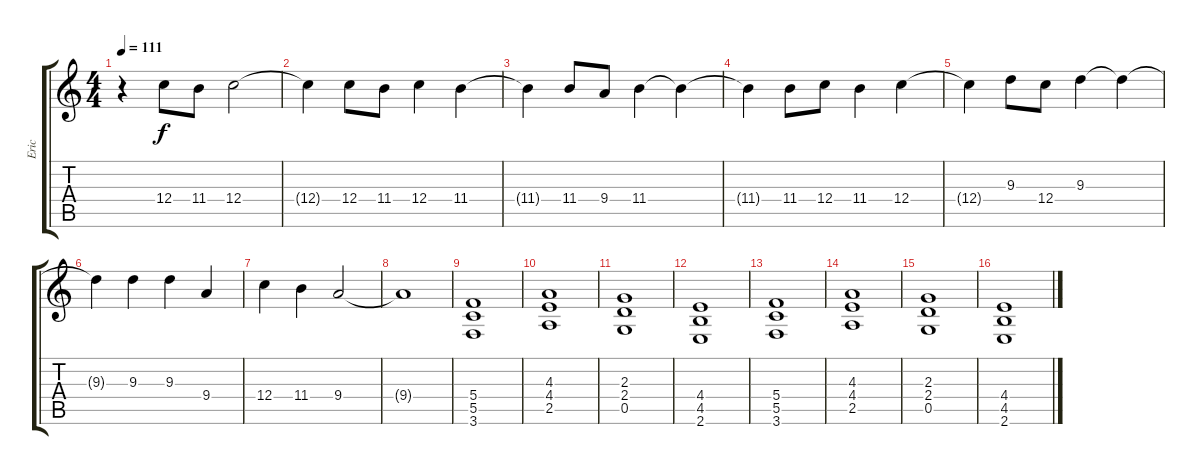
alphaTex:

\track ("Eric" "Eric") {instrument distortionguitar}
\staff {score tabs}
\tuning (D4 A3 F3 C3 G2 D2) {hide}
\ts (4 4)
\tempo 111
\clef g2
\ks c
r.4{dy f} 12.4.8 11.4.8 12.4.2 |
12.4{t}.4 12.4.8 11.4.8 12.4.4 11.4.4 |
11.4{t}.4 11.4.8 9.4.8 11.4.4 11.4{t}.4 |
11.4{t}.4 11.4.8 12.4.8 11.4.4 12.4.4 |
12.4{t}.4 9.3.8 12.4.8 9.3.4 9.3{t}.4 |
9.3{t}.4 9.3.4 9.3.4 9.4.4 |
12.4.4 11.4.4 9.4.2 |
9.4{t}.1 |
(5.4 5.5 3.6).1 |
(4.3 4.4 2.5).1 |
(2.3 2.4 0.5).1 |
(4.4 4.5 2.6).1 |
(5.4 5.5 3.6).1 |
(4.3 4.4 2.5).1 |
(2.3 2.4 0.5).1 |
(4.4 4.5 2.6).1
